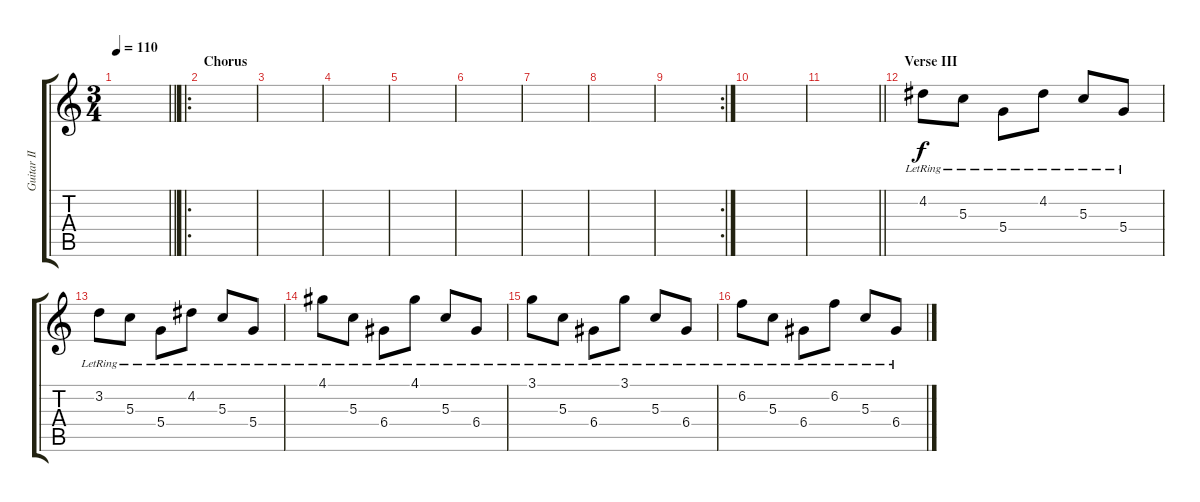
\track ("Guitar II (\"ACOUSTIC\")" "Guitar II ") {instrument electricguitarjazz}
\staff {score tabs}
\tuning (E4 B3 G3 D3 A2 D2) {hide}
\ts (3 4)
\tempo 110
\clef g2
\barLineRight lightlight
\ks c
|
\ro
\section ("" "Chorus")
|
|
|
|
|
|
|
\rc 2
|
|
\barLineRight lightlight
|
\section ("" "Verse III")
4.2{lr}.8 5.3{lr}.8 5.4{lr}.8 4.2{lr}.8 5.3{lr}.8 5.4{lr}.8 |
3.2{lr}.8 5.3{lr}.8 5.4{lr}.8 4.2{lr}.8 5.3{lr}.8 5.4{lr}.8 |
4.1{lr}.8 5.3{lr}.8 6.4{lr}.8 4.1{lr}.8 5.3{lr}.8 6.4{lr}.8 |
3.1{lr}.8 5.3{lr}.8 6.4{lr}.8 3.1{lr}.8 5.3{lr}.8 6.4{lr}.8 |
6.2{lr}.8 5.3{lr}.8 6.4{lr}.8 6.2{lr}.8 5.3{lr}.8 6.4{lr}.8
